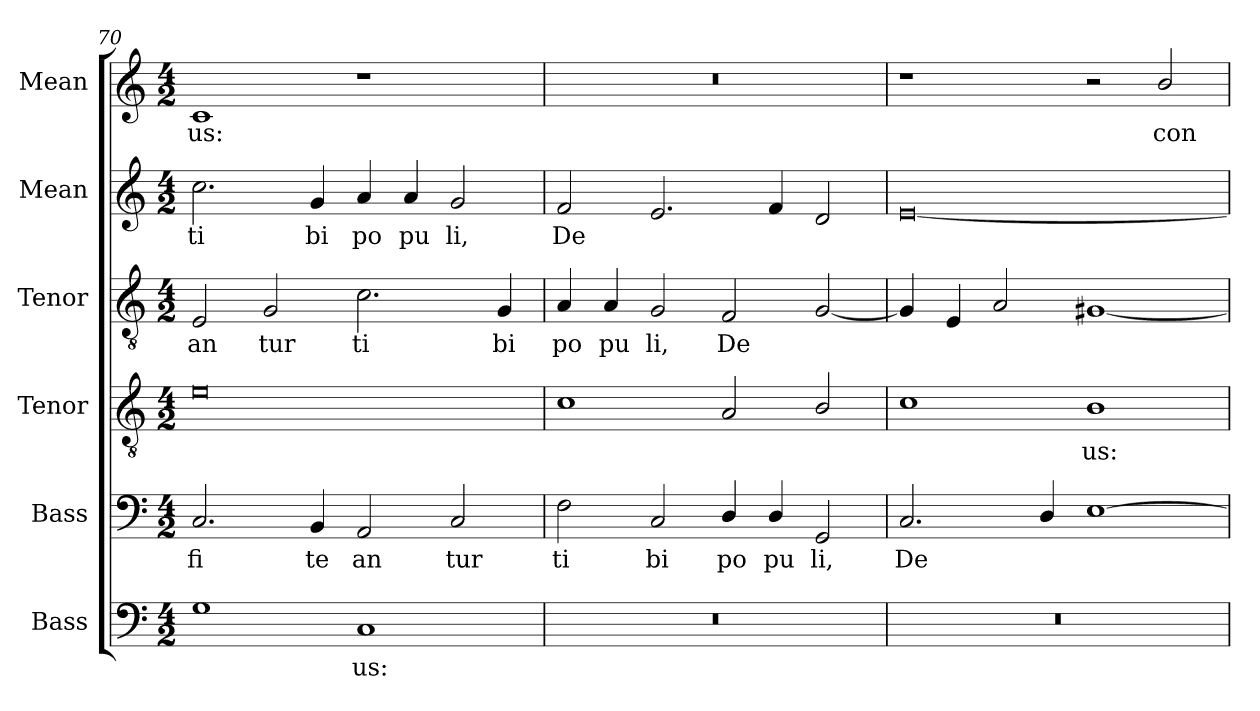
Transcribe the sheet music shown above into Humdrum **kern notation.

**kern	**text	**kern	**text	**kern	**text	**kern	**text	**kern	**text	**kern	**text
*part6	*part6	*part5	*part5	*part4	*part4	*part3	*part3	*part2	*part2	*part1	*part1
*staff6	*staff6	*staff5	*staff5	*staff4	*staff4	*staff3	*staff3	*staff2	*staff2	*staff1	*staff1
*I"Bass	*	*I"Bass	*	*I"Tenor	*	*I"Tenor	*	*I"Mean	*	*I"Mean	*
*I'B.	*	*I'B.	*	*I'T.	*	*I'T.	*	*I'M.	*	*I'M.	*
!!LO:LB:g=z
*clefF4	*	*clefF4	*	*clefGv2	*	*clefGv2	*	*clefG2	*	*clefG2	*
*	*	*	*	*ITrd7c12	*	*ITrd7c12	*	*	*	*	*
*k[]	*	*k[]	*	*k[]	*	*k[]	*	*k[]	*	*k[]	*
*a:	*	*a:	*	*a:	*	*a:	*	*a:	*	*a:	*
*M4/2	*	*M4/2	*	*M4/2	*	*M4/2	*	*M4/2	*	*M4/2	*
=70	=70	=70	=70	=70	=70	=70	=70	=70	=70	=70	=70
!	!	!	!LO:LY:b:color=#000000	!	!	!	!	!	!	!	!
!	!	!	!	!	!	!	!LO:LY:b:color=#000000	!	!	!	!
!	!	!	!	!	!	!	!	!	!LO:LY:b:color=#000000	!	!
!	!	!	!	!	!	!	!	!	!	!	!LO:LY:b:color=#000000
1Gi	.	2.Ci/	fi	0Ei	.	2EEi/	an	2.cci\	ti	1ci	us:
!	!	!	!	!	!	!	!LO:LY:b:color=#000000	!	!	!	!
.	.	.	.	.	.	2GGi/	tur	.	.	.	.
!	!	!	!LO:LY:b:color=#000000	!	!	!	!	!	!	!	!
!	!	!	!	!	!	!	!	!	!LO:LY:b:color=#000000	!	!
.	.	4BBi/	te	.	.	.	.	4gi/	bi	.	.
!	!LO:LY:b:color=#000000	!	!	!	!	!	!	!	!	!	!
!	!	!	!LO:LY:b:color=#000000	!	!	!	!	!	!	!	!
!	!	!	!	!	!	!	!LO:LY:b:color=#000000	!	!	!	!
!	!	!	!	!	!	!	!	!	!LO:LY:b:color=#000000	!	!
1Ci	us:	2AAi/	an	.	.	2.Ci\	ti	4ai/	po	1r	.
!	!	!	!	!	!	!	!	!	!LO:LY:b:color=#000000	!	!
.	.	.	.	.	.	.	.	4ai/	pu	.	.
!	!	!	!LO:LY:b:color=#000000	!	!	!	!	!	!	!	!
!	!	!	!	!	!	!	!	!	!LO:LY:b:color=#000000	!	!
.	.	2Ci/	tur	.	.	.	.	2gi/	li,	.	.
!	!	!	!	!	!	!	!LO:LY:b:color=#000000	!	!	!	!
.	.	.	.	.	.	4GGi/	bi	.	.	.	.
=71	=71	=71	=71	=71	=71	=71	=71	=71	=71	=71	=71
!LO:N:vis=1	!	!	!	!	!	!	!	!	!	!	!
!	!	!	!LO:LY:b:color=#000000	!	!	!	!	!	!	!	!
!	!	!	!	!	!	!	!LO:LY:b:color=#000000	!	!	!	!
!	!	!	!	!	!	!	!	!	!LO:LY:b:color=#000000	!LO:N:vis=1	!
0r	.	2Fi\	ti	1Ci	.	4AAi/	po	2fi/	De	0r	.
!	!	!	!	!	!	!	!LO:LY:b:color=#000000	!	!	!	!
.	.	.	.	.	.	4AAi/	pu	.	.	.	.
!	!	!	!LO:LY:b:color=#000000	!	!	!	!	!	!	!	!
!	!	!	!	!	!	!	!LO:LY:b:color=#000000	!	!	!	!
.	.	2Ci/	bi	.	.	2GGi/	li,	2.ei/	.	.	.
!	!	!	!LO:LY:b:color=#000000	!	!	!	!	!	!	!	!
!	!	!	!	!	!	!	!LO:LY:b:color=#000000	!	!	!	!
.	.	4Di/	po	2AAi/	.	2FFi/	De	.	.	.	.
!	!	!	!LO:LY:b:color=#000000	!	!	!	!	!	!	!	!
.	.	4Di/	pu	.	.	.	.	4fi/	.	.	.
!	!	!	!LO:LY:b:color=#000000	!	!	!	!	!	!	!	!
.	.	2GGi/	li,	2BBi/	.	[<2GGi/	.	2di/	.	.	.
=72	=72	=72	=72	=72	=72	=72	=72	=72	=72	=72	=72
!LO:N:vis=1	!	!	!	!	!	!	!	!	!	!	!
!	!	!	!LO:LY:b:color=#000000	!	!	!	!	!	!	!	!
0r	.	2.Ci/	De	1Ci	.	4GGi/]	.	[<0ei	.	1r	.
.	.	.	.	.	.	4EEi/	.	.	.	.	.
.	.	.	.	.	.	2AAi/	.	.	.	.	.
.	.	4Di/	.	.	.	.	.	.	.	.	.
!	!	!	!	!	!LO:LY:b:color=#000000	!	!	!	!	!	!
.	.	[>1Ei	.	1BBi	us:	[<1GG#Xi	.	.	.	2r	.
!	!	!	!	!	!	!	!	!	!	!	!LO:LY:b:color=#000000
.	.	.	.	.	.	.	.	.	.	2bi/	con
=	=	=	=	=	=	=	=	=	=	=	=
*-	*-	*-	*-	*-	*-	*-	*-	*-	*-	*-	*-
